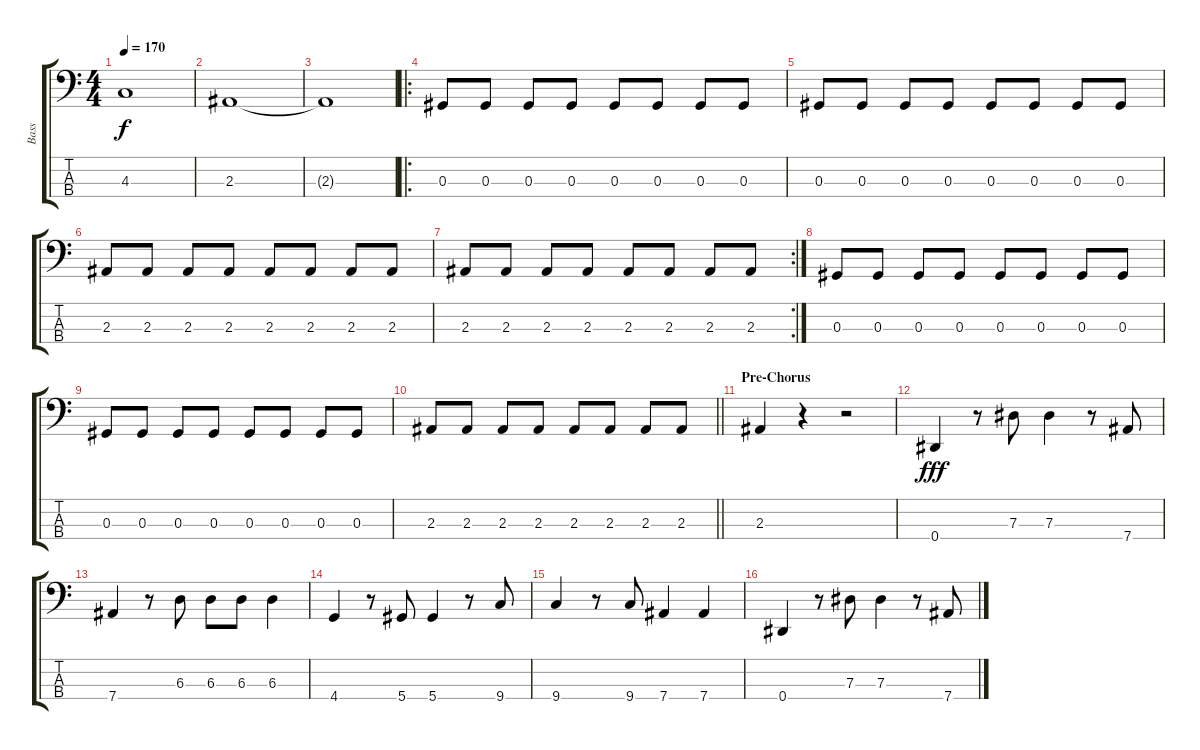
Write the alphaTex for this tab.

\track ("Bass" "Bass") {instrument acousticguitarnylon}
\staff {score tabs}
\tuning (Gb2 Db2 Ab1 Eb1) {hide}
\ts (4 4)
\tempo 170
\clef f4
\ks c
4.3{t}.1{dy f} |
2.3.1 |
2.3{t}.1 |
\ro
0.3.8 0.3.8 0.3.8 0.3.8 0.3.8 0.3.8 0.3.8 0.3.8 |
0.3.8 0.3.8 0.3.8 0.3.8 0.3.8 0.3.8 0.3.8 0.3.8 |
2.3.8 2.3.8 2.3.8 2.3.8 2.3.8 2.3.8 2.3.8 2.3.8 |
\rc 2
2.3.8 2.3.8 2.3.8 2.3.8 2.3.8 2.3.8 2.3.8 2.3.8 |
0.3.8 0.3.8 0.3.8 0.3.8 0.3.8 0.3.8 0.3.8 0.3.8 |
0.3.8 0.3.8 0.3.8 0.3.8 0.3.8 0.3.8 0.3.8 0.3.8 |
\barLineRight lightlight
2.3.8 2.3.8 2.3.8 2.3.8 2.3.8 2.3.8 2.3.8 2.3.8 |
\section ("" "Pre-Chorus")
2.3.4 r.4 r.2 |
0.4.4{dy fff} r.8 7.3.8 7.3.4 r.8 7.4.8 |
7.4.4 r.8 6.3.8 6.3.8 6.3.8 6.3.4 |
4.4.4 r.8 5.4.8 5.4.4 r.8 9.4.8 |
9.4.4 r.8 9.4.8 7.4.4 7.4.4 |
0.4.4 r.8 7.3.8 7.3.4 r.8 7.4.8
